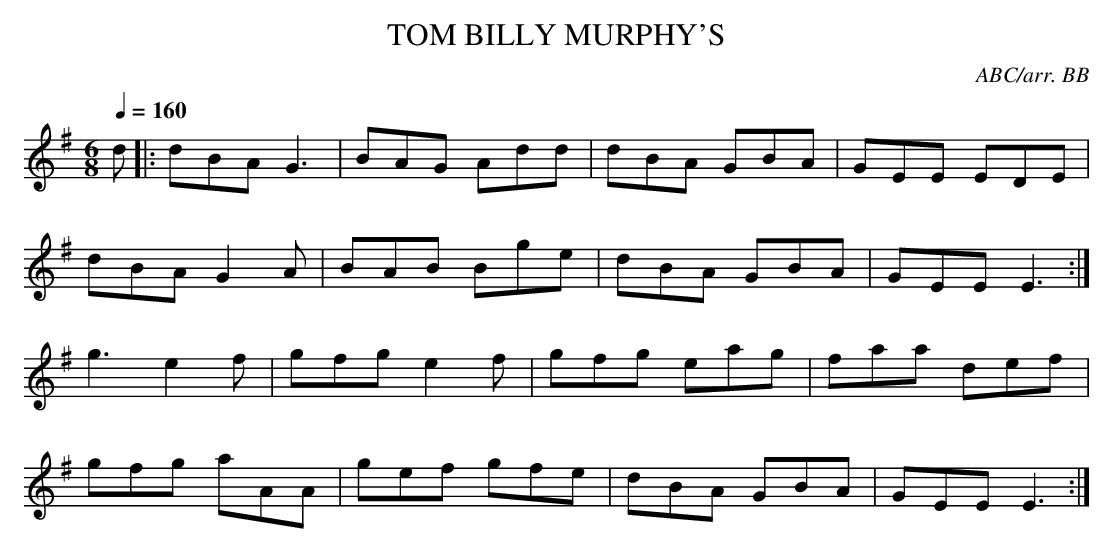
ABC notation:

X:1
T:TOM BILLY MURPHY'S
C:ABC/arr. BB
Q:1/4=160
L:1/8
M:6/8
K:Em
d|: dBA G3|BAG Add|dBA GBA|GEE EDE|
dBA G2A|BAB Bge|dBA GBA|GEE E3 :|
g3 e2f|gfg e2f|gfg eag|faa def|
gfg aAA|gef gfe|dBA GBA|GEE E3 :|
